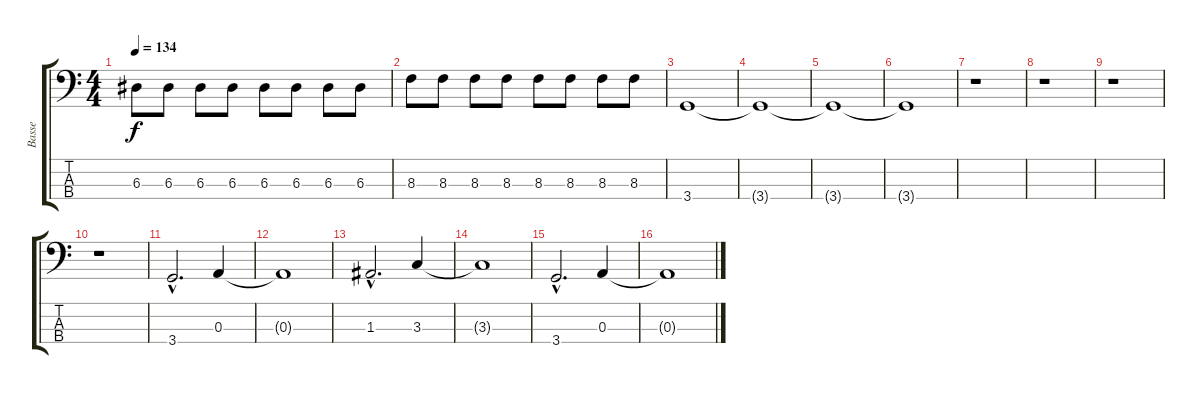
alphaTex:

\track ("Basse" "Basse") {instrument electricbasspick}
\staff {score tabs}
\tuning (G2 D2 A1 E1) {hide}
\ts (4 4)
\tempo 134
\clef f4
\ks c
6.3.8{dy f} 6.3.8 6.3.8 6.3.8 6.3.8 6.3.8 6.3.8 6.3.8 |
8.3.8 8.3.8 8.3.8 8.3.8 8.3.8 8.3.8 8.3.8 8.3.8 |
3.4.1 |
3.4{t}.1 |
3.4{t}.1 |
3.4{t}.1 |
r.1 |
r.1 |
r.1 |
r.1 |
3.4{hac}.2{d} 0.3.4 |
0.3{t}.1 |
1.3{hac}.2{d} 3.3.4 |
3.3{t}.1 |
3.4{hac}.2{d} 0.3.4 |
0.3{t}.1
